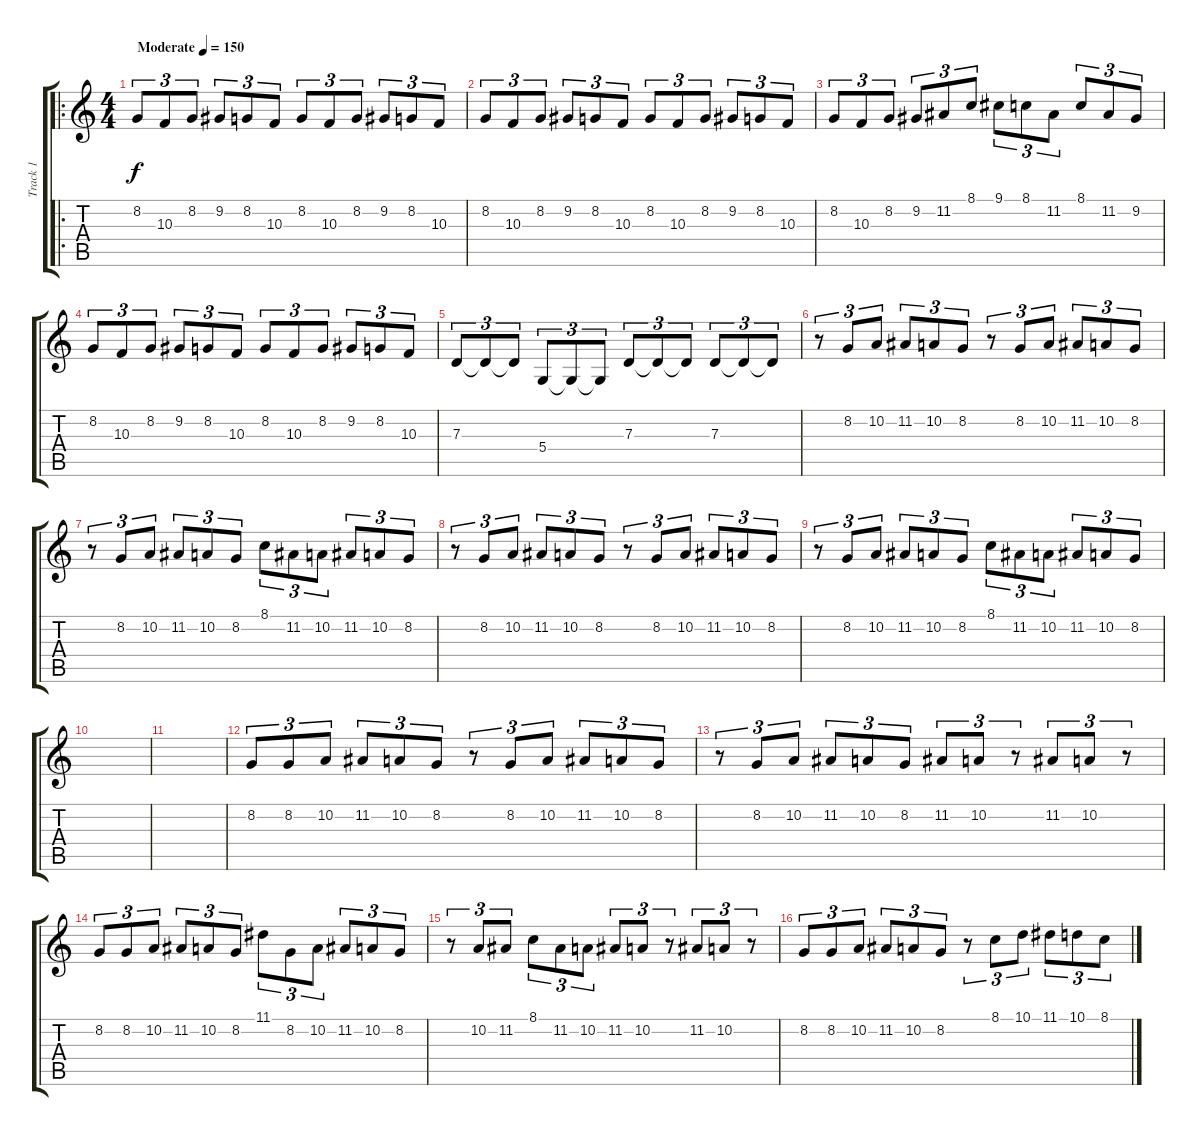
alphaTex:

\track ("Track 1" "Track 1") {instrument lead5charang}
\staff {score tabs}
\tuning (E4 B3 G3 D3 A2 E2) {hide}
\ro
\ts (4 4)
\tempo (150 "Moderate")
\clef g2
\ks c
8.2.8{tu (3 2) dy f instrument lead5charang} 10.3.8{tu (3 2)} 8.2.8{tu (3 2)} 9.2.8{tu (3 2)} 8.2.8{tu (3 2)} 10.3.8{tu (3 2)} 8.2.8{tu (3 2)} 10.3.8{tu (3 2)} 8.2.8{tu (3 2)} 9.2.8{tu (3 2)} 8.2.8{tu (3 2)} 10.3.8{tu (3 2)} |
8.2.8{tu (3 2)} 10.3.8{tu (3 2)} 8.2.8{tu (3 2)} 9.2.8{tu (3 2)} 8.2.8{tu (3 2)} 10.3.8{tu (3 2)} 8.2.8{tu (3 2)} 10.3.8{tu (3 2)} 8.2.8{tu (3 2)} 9.2.8{tu (3 2)} 8.2.8{tu (3 2)} 10.3.8{tu (3 2)} |
8.2.8{tu (3 2)} 10.3.8{tu (3 2)} 8.2.8{tu (3 2)} 9.2.8{tu (3 2)} 11.2.8{tu (3 2)} 8.1.8{tu (3 2)} 9.1.8{tu (3 2)} 8.1.8{tu (3 2)} 11.2.8{tu (3 2)} 8.1.8{tu (3 2)} 11.2.8{tu (3 2)} 9.2.8{tu (3 2)} |
8.2.8{tu (3 2)} 10.3.8{tu (3 2)} 8.2.8{tu (3 2)} 9.2.8{tu (3 2)} 8.2.8{tu (3 2)} 10.3.8{tu (3 2)} 8.2.8{tu (3 2)} 10.3.8{tu (3 2)} 8.2.8{tu (3 2)} 9.2.8{tu (3 2)} 8.2.8{tu (3 2)} 10.3.8{tu (3 2)} |
7.3.8{tu (3 2)} 7.3{t}.8{tu (3 2)} 7.3{t}.8{tu (3 2)} 5.4.8{tu (3 2)} 5.4{t}.8{tu (3 2)} 5.4{t}.8{tu (3 2)} 7.3.8{tu (3 2)} 7.3{t}.8{tu (3 2)} 7.3{t}.8{tu (3 2)} 7.3.8{tu (3 2)} 7.3{t}.8{tu (3 2)} 7.3{t}.8{tu (3 2)} |
r.8{tu (3 2)} 8.2.8{tu (3 2)} 10.2.8{tu (3 2)} 11.2.8{tu (3 2)} 10.2.8{tu (3 2)} 8.2.8{tu (3 2)} r.8{tu (3 2)} 8.2.8{tu (3 2)} 10.2.8{tu (3 2)} 11.2.8{tu (3 2)} 10.2.8{tu (3 2)} 8.2.8{tu (3 2)} |
r.8{tu (3 2)} 8.2.8{tu (3 2)} 10.2.8{tu (3 2)} 11.2.8{tu (3 2)} 10.2.8{tu (3 2)} 8.2.8{tu (3 2)} 8.1.8{tu (3 2)} 11.2.8{tu (3 2)} 10.2.8{tu (3 2)} 11.2.8{tu (3 2)} 10.2.8{tu (3 2)} 8.2.8{tu (3 2)} |
r.8{tu (3 2)} 8.2.8{tu (3 2)} 10.2.8{tu (3 2)} 11.2.8{tu (3 2)} 10.2.8{tu (3 2)} 8.2.8{tu (3 2)} r.8{tu (3 2)} 8.2.8{tu (3 2)} 10.2.8{tu (3 2)} 11.2.8{tu (3 2)} 10.2.8{tu (3 2)} 8.2.8{tu (3 2)} |
r.8{tu (3 2)} 8.2.8{tu (3 2)} 10.2.8{tu (3 2)} 11.2.8{tu (3 2)} 10.2.8{tu (3 2)} 8.2.8{tu (3 2)} 8.1.8{tu (3 2)} 11.2.8{tu (3 2)} 10.2.8{tu (3 2)} 11.2.8{tu (3 2)} 10.2.8{tu (3 2)} 8.2.8{tu (3 2)} |
|
|
8.2.8{tu (3 2)} 8.2.8{tu (3 2)} 10.2.8{tu (3 2)} 11.2.8{tu (3 2)} 10.2.8{tu (3 2)} 8.2.8{tu (3 2)} r.8{tu (3 2)} 8.2.8{tu (3 2)} 10.2.8{tu (3 2)} 11.2.8{tu (3 2)} 10.2.8{tu (3 2)} 8.2.8{tu (3 2)} |
r.8{tu (3 2)} 8.2.8{tu (3 2)} 10.2.8{tu (3 2)} 11.2.8{tu (3 2)} 10.2.8{tu (3 2)} 8.2.8{tu (3 2)} 11.2.8{tu (3 2)} 10.2.8{tu (3 2)} r.8{tu (3 2)} 11.2.8{tu (3 2)} 10.2.8{tu (3 2)} r.8{tu (3 2)} |
8.2.8{tu (3 2)} 8.2.8{tu (3 2)} 10.2.8{tu (3 2)} 11.2.8{tu (3 2)} 10.2.8{tu (3 2)} 8.2.8{tu (3 2)} 11.1.8{tu (3 2)} 8.2.8{tu (3 2)} 10.2.8{tu (3 2)} 11.2.8{tu (3 2)} 10.2.8{tu (3 2)} 8.2.8{tu (3 2)} |
r.8{tu (3 2)} 10.2.8{tu (3 2)} 11.2.8{tu (3 2)} 8.1.8{tu (3 2)} 11.2.8{tu (3 2)} 10.2.8{tu (3 2)} 11.2.8{tu (3 2)} 10.2.8{tu (3 2)} r.8{tu (3 2)} 11.2.8{tu (3 2)} 10.2.8{tu (3 2)} r.8{tu (3 2)} |
8.2.8{tu (3 2)} 8.2.8{tu (3 2)} 10.2.8{tu (3 2)} 11.2.8{tu (3 2)} 10.2.8{tu (3 2)} 8.2.8{tu (3 2)} r.8{tu (3 2)} 8.1.8{tu (3 2)} 10.1.8{tu (3 2)} 11.1.8{tu (3 2)} 10.1.8{tu (3 2)} 8.1.8{tu (3 2)}
